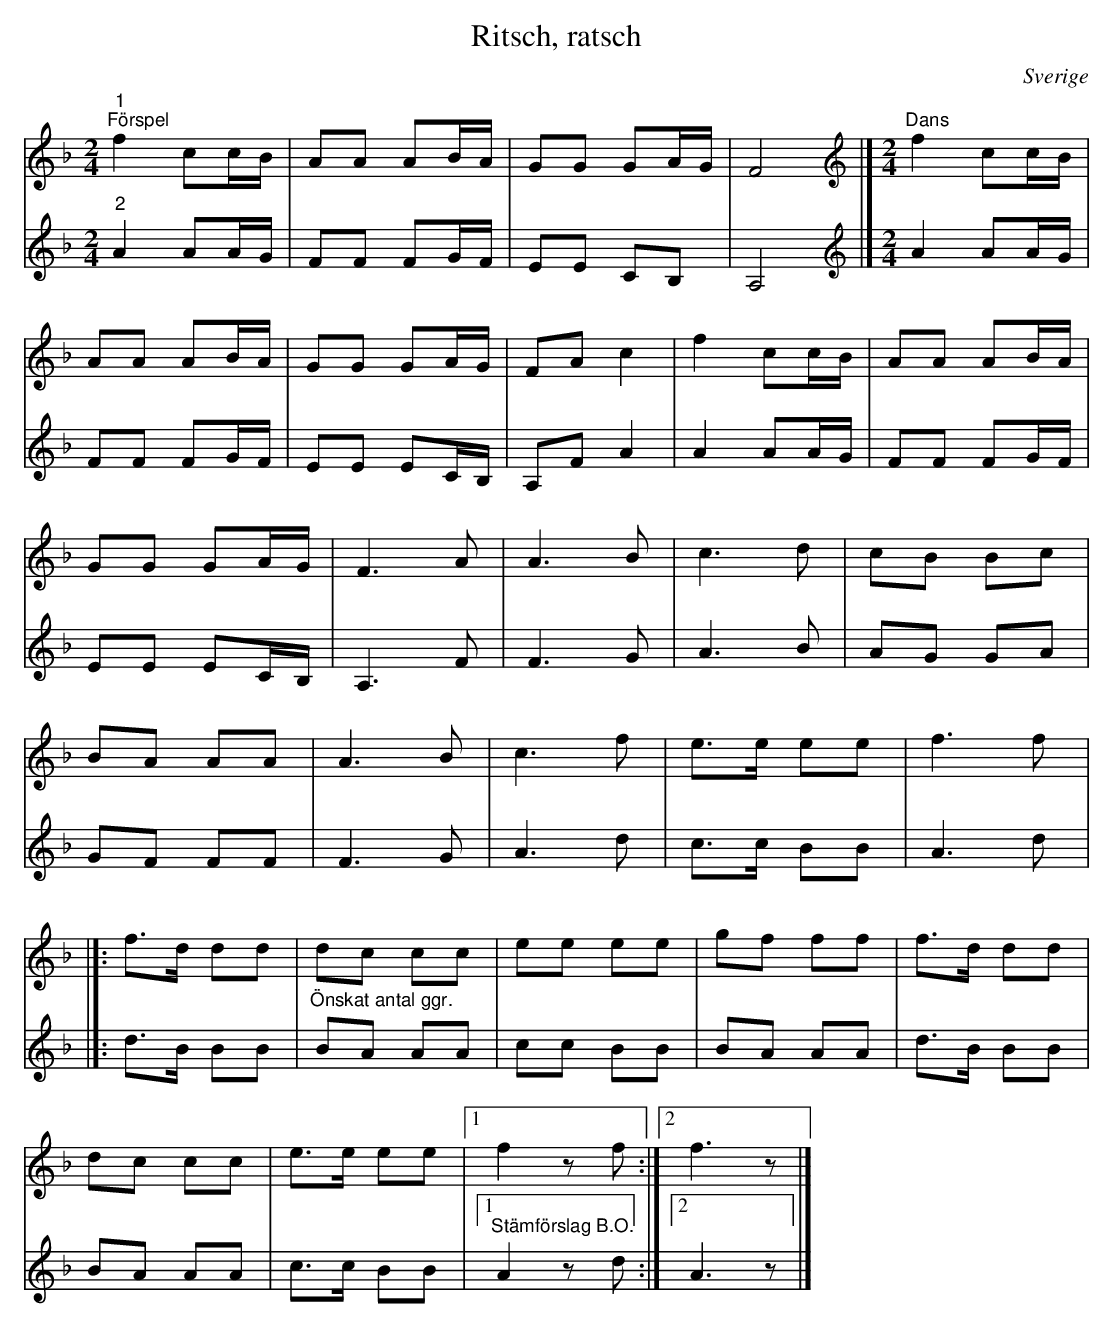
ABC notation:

X:1
T:Ritsch, ratsch
O:Sverige
L:1/8
M:2/4
K:F
V:1
"^1""^Förspel" f2 cc/B/ | AA AB/A/ | GG GA/G/ | F4 |][K:F][M:2/4][K:treble]"^Dans" f2 cc/B/ |
AA AB/A/ | GG GA/G/ | FA c2 | f2 cc/B/ | AA AB/A/ |
GG GA/G/ | F3 A | A3 B | c3 d | cB Bc |
BA AA | A3 B | c3 f | e>e ee | f3 f |]:
f>d dd | dc cc | ee ee | gf ff | f>d dd |
dc cc | e>e ee |1 f2 z f :|2 f3 z |]
V:2
"^2" A2 AA/G/ | FF FG/F/ | EE CB, | A,4 |][K:F][M:2/4][K:treble] A2 AA/G/ | FF FG/F/ | EE EC/B,/ |
A,F A2 | A2 AA/G/ | FF FG/F/ | EE EC/B,/ | A,3 F | F3 G | A3 B | AG GA | GF FF | F3 G | A3 d |
c>c BB | A3 d |]: d>B BB | "^Önskat antal ggr." BA AA | cc BB | BA AA | d>B BB | BA AA | c>c BB |1 "^Stämförslag B.O." A2 z d :|2 A3 z |]
